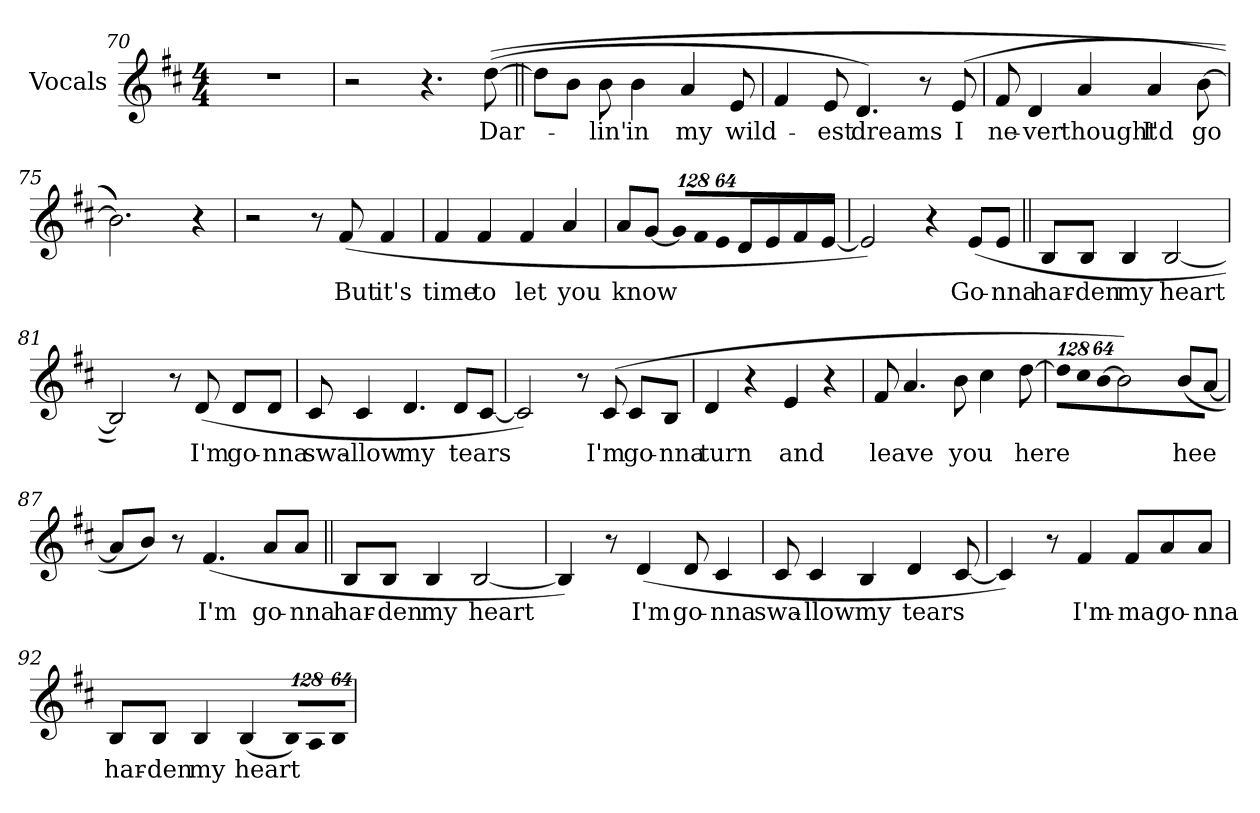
**kern	**text
*part1	*part1
*staff1	*staff1
*I"Vocals	*
*I'Vocals	*
*clefG2	*
*k[f#c#]	*
*b:	*
*M4/4	*
=70	=70
1r	.
=71	=71
2r	.
4.r	.
!	!LO:LY:b:color=#000000
(([8ddi\	Dar-
=72||	=72||
8ddi\L]	.
8bi\J	.
!	!LO:LY:b:color=#000000
8bi\	-lin'
!	!LO:LY:b:color=#000000
4bi\	in
!	!LO:LY:b:color=#000000
4ai/	my
!	!LO:LY:b:color=#000000
8ei/	wild-
=73	=73
4f#i/	.
!	!LO:LY:b:color=#000000
8ei/	-est
!	!LO:LY:b:color=#000000
4.di/)	dreams
8r	.
!	!LO:LY:b:color=#000000
(8ei/	I
!!LO:LB:g=z
=74	=74
!	!LO:LY:b:color=#000000
8f#i/	ne-
!	!LO:LY:b:color=#000000
4di/	-ver
!	!LO:LY:b:color=#000000
4ai/	thought
!	!LO:LY:b:color=#000000
4ai/	I'd
!	!LO:LY:b:color=#000000
[8bi\	go
=75	=75
2.bi\]))	.
4r	.
=76	=76
2r	.
8r	.
!	!LO:LY:b:color=#000000
(8f#i/	But
!	!LO:LY:b:color=#000000
4f#i/	it's
=77	=77
!	!LO:LY:b:color=#000000
4f#i/	time
!	!LO:LY:b:color=#000000
4f#i/	to
!	!LO:LY:b:color=#000000
4f#i/	let
!	!LO:LY:b:color=#000000
4ai/	you
=78	=78
!	!LO:LY:b:color=#000000
8ai/L	know
[8gi/J	.
*Xbrackettup	*
!LO:N:vis=8	!
1024%85gi/L]	.
!LO:N:vis=8	!
1024%85f#i/	.
!LO:N:vis=8	!
512%43ei/J	.
8di/L	.
8ei/	.
8f#i/	.
[8ei/J	.
!!LO:LB:g=z
=79	=79
2ei/])	.
4r	.
!	!LO:LY:b:color=#000000
(8ei/L	Go-
!	!LO:LY:b:color=#000000
8ei/J	-nna
=80||	=80||
!	!LO:LY:b:color=#000000
8Bi/L	har-
!	!LO:LY:b:color=#000000
8Bi/J	-den
!	!LO:LY:b:color=#000000
4Bi/	my
!	!LO:LY:b:color=#000000
[2Bi/	heart
=81	=81
2Bi/])	.
8r	.
!	!LO:LY:b:color=#000000
(8di/	I'm
!	!LO:LY:b:color=#000000
8di/L	go-
!	!LO:LY:b:color=#000000
8di/J	-nna
=82	=82
!	!LO:LY:b:color=#000000
8c#i/	swa-
!	!LO:LY:b:color=#000000
4c#i/	-llow
!	!LO:LY:b:color=#000000
4.di/	my
!	!LO:LY:b:color=#000000
8di/L	tears
[8c#i/J	.
!!LO:LB:g=z
=83	=83
2c#i/])	.
8r	.
!	!LO:LY:b:color=#000000
(8c#i/	I'm
!	!LO:LY:b:color=#000000
8c#i/L	go-
!	!LO:LY:b:color=#000000
8Bi/J	-nna
=84	=84
!	!LO:LY:b:color=#000000
4di/	turn
4r	.
!	!LO:LY:b:color=#000000
4ei/	and
4r	.
=85	=85
!	!LO:LY:b:color=#000000
8f#i/	leave
4.ai/	.
!	!LO:LY:b:color=#000000
8bi\	you
4cc#i\	.
!	!LO:LY:b:color=#000000
[8ddi\	here
=86	=86
!LO:N:vis=8	!
1024%85ddi\L]	.
!LO:N:vis=8	!
1024%85cc#i\	.
!LO:N:vis=8	!
[512%43bi\J	.
2bi\])	.
!	!LO:LY:b:color=#000000
(8bi/L	hee
[8ai/J	.
!!LO:PB:g=z
=87	=87
8ai/L]	.
8bi/J)	.
8r	.
!	!LO:LY:b:color=#000000
(4.f#i/	I'm
!	!LO:LY:b:color=#000000
8ai/L	go-
!	!LO:LY:b:color=#000000
8ai/J	-nna
=88||	=88||
!	!LO:LY:b:color=#000000
8Bi/L	har-
!	!LO:LY:b:color=#000000
8Bi/J	-den
!	!LO:LY:b:color=#000000
4Bi/	my
!	!LO:LY:b:color=#000000
[2Bi/	heart
=89	=89
4Bi/])	.
8r	.
!	!LO:LY:b:color=#000000
(4di/	I'm
!	!LO:LY:b:color=#000000
8di/	go-
!	!LO:LY:b:color=#000000
4c#i/	-nna
=90	=90
!	!LO:LY:b:color=#000000
8c#i/	swa-
!	!LO:LY:b:color=#000000
4c#i/	-llow
!	!LO:LY:b:color=#000000
4Bi/	my
!	!LO:LY:b:color=#000000
4di/	tears
[8c#i/	.
!!LO:LB:g=z
=91	=91
4c#i/])	.
8r	.
!	!LO:LY:b:color=#000000
4f#i/	I'm-
!	!LO:LY:b:color=#000000
8f#i/L	-ma
!	!LO:LY:b:color=#000000
8ai/	go-
!	!LO:LY:b:color=#000000
8ai/J	-nna
=92	=92
!	!LO:LY:b:color=#000000
8Bi/L	har-
!	!LO:LY:b:color=#000000
8Bi/J	-den
!	!LO:LY:b:color=#000000
4Bi/	my
!	!LO:LY:b:color=#000000
(4Bi/	heart
!LO:N:vis=8	!
1024%85Bi/L)	.
!LO:N:vis=8	!
1024%85Ai/	.
!LO:N:vis=8	!
512%43Bi/J	.
=	=
*-	*-
